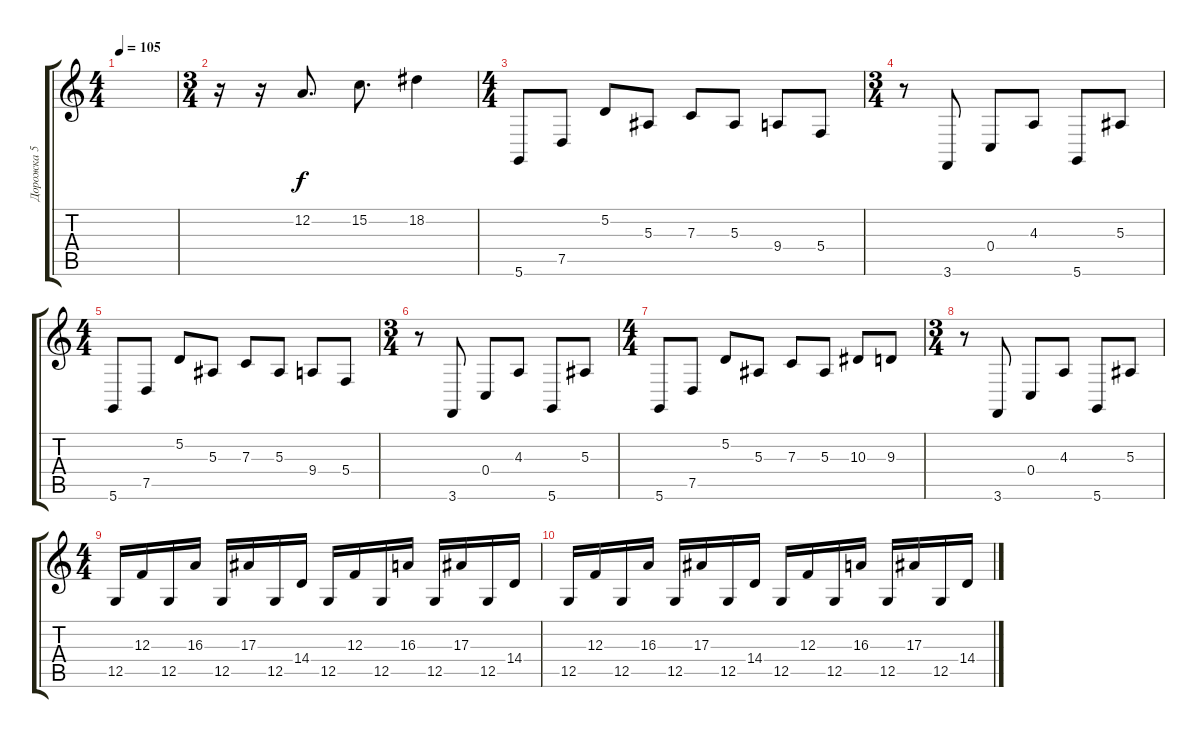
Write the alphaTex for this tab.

\track ("Дорожка 5" "Дорожка 5") {instrument lead2sawtooth}
\staff {score tabs}
\tuning (D4 A3 F3 C3 G2 D2) {hide}
\ts (4 4)
\tempo 105
\clef g2
\ks c
|
\ts (3 4)
r.16 r.16 12.2.8{d} 15.2.8{d} 18.2.4 |
\ts (4 4)
5.6.8{volume 14} 7.5.8 5.2.8 5.3.8 7.3.8 5.3.8 9.4.8 5.4.8 |
\ts (3 4)
r.8 3.6.8 0.4.8 4.3.8 5.6.8 5.3.8 |
\ts (4 4)
5.6.8 7.5.8 5.2.8 5.3.8 7.3.8 5.3.8 9.4.8 5.4.8 |
\ts (3 4)
r.8 3.6.8 0.4.8 4.3.8 5.6.8 5.3.8 |
\ts (4 4)
5.6.8 7.5.8 5.2.8 5.3.8 7.3.8 5.3.8 10.3.8 9.3.8 |
\ts (3 4)
r.8 3.6.8 0.4.8 4.3.8 5.6.8 5.3.8 |
\ts (4 4)
12.5.16{volume 11} 12.3.16 12.5.16 16.3.16 12.5.16 17.3.16 12.5.16 14.4.16 12.5.16 12.3.16 12.5.16 16.3.16 12.5.16 17.3.16 12.5.16 14.4.16 |
12.5.16 12.3.16 12.5.16 16.3.16 12.5.16 17.3.16 12.5.16 14.4.16 12.5.16 12.3.16 12.5.16 16.3.16 12.5.16 17.3.16 12.5.16 14.4.16
